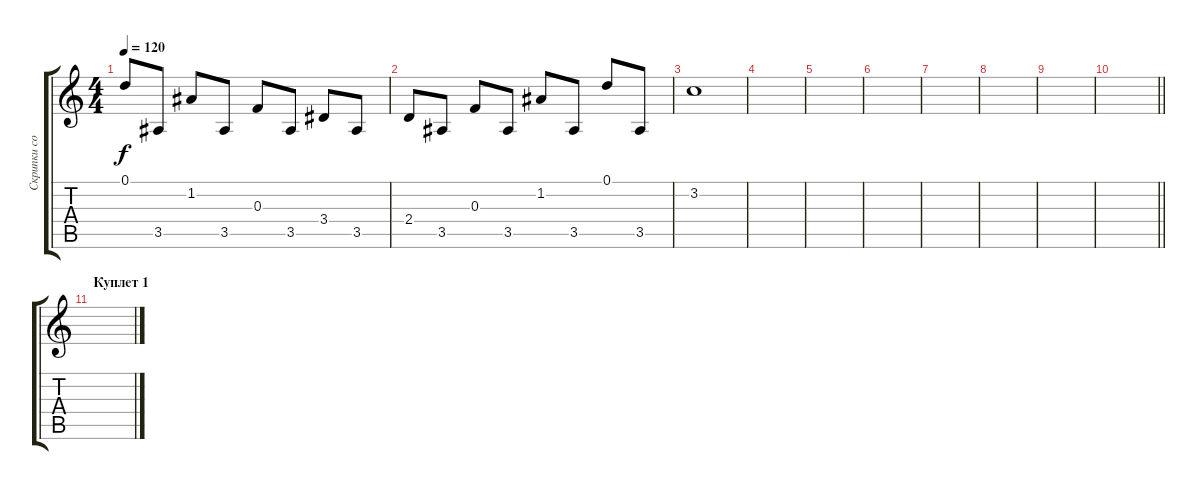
\track ("Скрипки сопрано 1" "Скрипки со") {instrument stringensemble1}
\staff {score tabs}
\tuning (D5 A4 F4 C4 G3 C3) {hide}
\ts (4 4)
\tempo 120
\clef g2
\ks c
0.1.8{dy f} 3.5.8 1.2.8 3.5.8 0.3.8 3.5.8 3.4.8 3.5.8 |
2.4.8 3.5.8 0.3.8 3.5.8 1.2.8 3.5.8 0.1.8 3.5.8 |
3.2.1 |
|
|
|
|
|
|
\barLineRight lightlight
|
\section ("" "Куплет 1")
